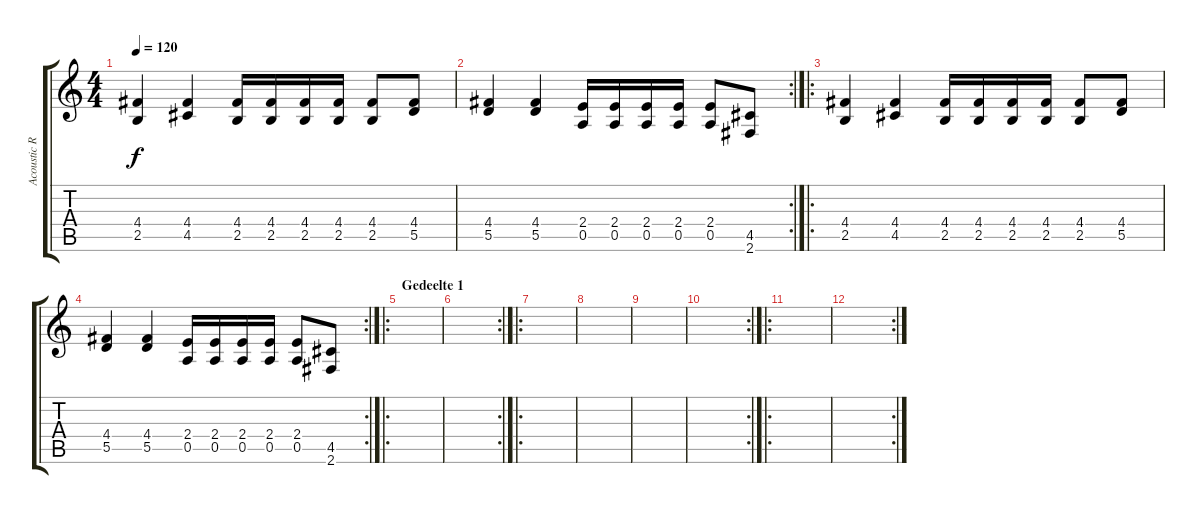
\track ("Acoustic Rythme" "Acoustic R") {instrument acousticguitarnylon}
\staff {score tabs}
\tuning (E4 B3 G3 D3 A2 E2) {hide}
\ts (4 4)
\tempo 120
\clef g2
\ks c
(4.4 2.5).4{dy f instrument acousticguitarnylon} (4.4 4.5).4 (4.4 2.5).16 (4.4 2.5).16 (4.4 2.5).16 (4.4 2.5).16 (4.4 2.5).8 (4.4 5.5).8 |
\rc 2
(4.4 5.5).4 (4.4 5.5).4 (2.4 0.5).16 (2.4 0.5).16 (2.4 0.5).16 (2.4 0.5).16 (2.4 0.5).8 (4.5 2.6).8 |
\ro
(4.4 2.5).4 (4.4 4.5).4 (4.4 2.5).16 (4.4 2.5).16 (4.4 2.5).16 (4.4 2.5).16 (4.4 2.5).8 (4.4 5.5).8 |
\rc 2
(4.4 5.5).4 (4.4 5.5).4 (2.4 0.5).16 (2.4 0.5).16 (2.4 0.5).16 (2.4 0.5).16 (2.4 0.5).8 (4.5 2.6).8 |
\ro
\section ("" "Gedeelte 1")
|
\rc 2
|
\ro
|
|
|
\rc 2
|
\ro
|
\rc 2
